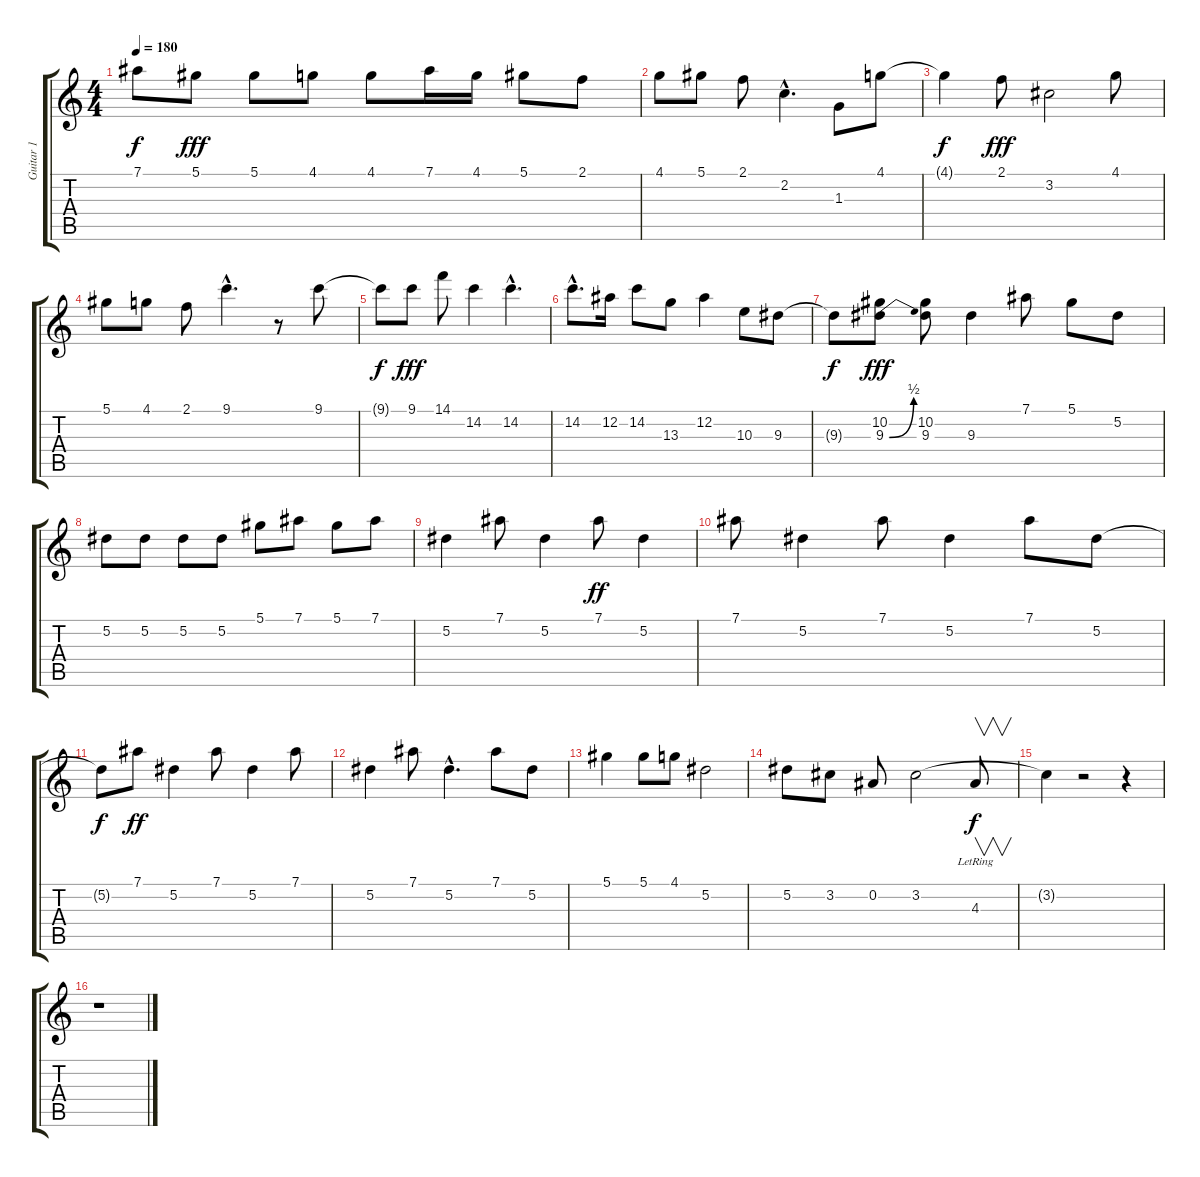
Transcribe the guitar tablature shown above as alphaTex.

\track ("Guitar 1" "Guitar 1") {instrument overdrivenguitar}
\staff {score tabs}
\tuning (Eb4 Bb3 Gb3 Db3 Ab2 Eb2) {hide}
\ts (4 4)
\tempo 180
\clef g2
\ks c
7.1{t}.8{dy f} 5.1.8{dy fff} 5.1.8 4.1.8 4.1.8 7.1.16 4.1.16 5.1.8 2.1.8 |
4.1.8 5.1.8 2.1.8 2.2{hac}.4{d} 1.3.8 4.1.8 |
4.1{t}.4{dy f} 2.1.8{dy fff} 3.2.2 4.1.8 |
5.1.8 4.1.8 2.1.8 9.1{hac}.4{d} r.8 9.1.8 |
9.1{t}.8{dy f} 9.1.8{dy fff} 14.1.8 14.2.4 14.2{hac}.4{d} |
14.2{hac}.8{d} 12.2.16 14.2.8 13.3.8 12.2.4 10.3.8 9.3.8 |
9.3{t}.8{dy f} (10.2 9.3{be (bend 0 0 60 2)}).8{dy fff} (10.2 9.3).8 9.3.4 7.1.8 5.1.8 5.2.8 |
5.2.8 5.2.8 5.2.8 5.2.8 5.1.8 7.1.8 5.1.8 7.1.8 |
5.2.4 7.1.8 5.2.4 7.1.8{dy ff} 5.2.4 |
7.1.8 5.2.4 7.1.8 5.2.4 7.1.8 5.2.8 |
5.2{t}.8{dy f} 7.1.8{dy ff} 5.2.4 7.1.8 5.2.4 7.1.8 |
5.2.4 7.1.8 5.2{hac}.4{d} 7.1.8 5.2.8 |
5.1.4 5.1.8 4.1.8 5.2.2 |
5.2.8 3.2.8 0.2.8 3.2.2 4.3{lr}.8{v dy f} |
3.2{t}.4 r.2 r.4 |
r.1
